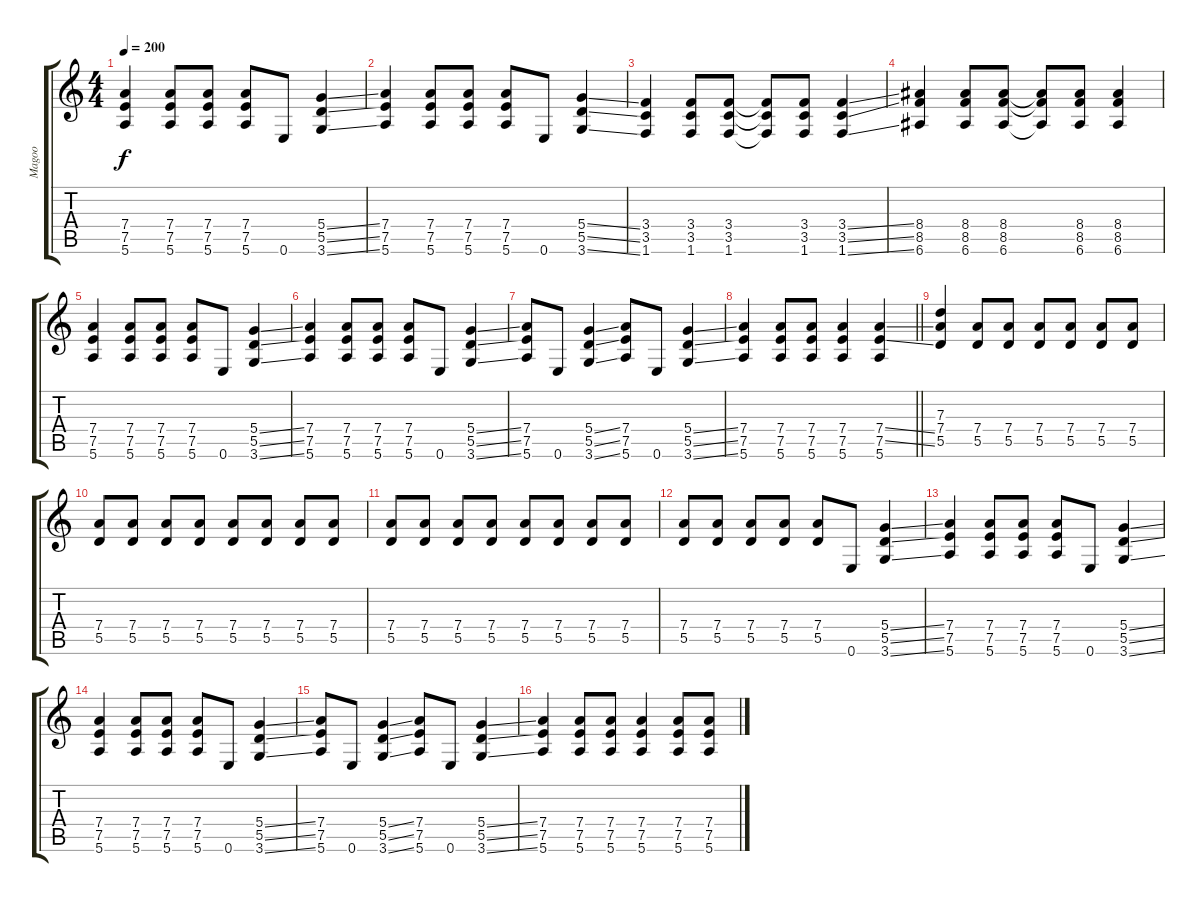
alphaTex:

\track ("Magoo " "Magoo ") {instrument distortionguitar}
\staff {score tabs}
\tuning (E4 B3 G3 D3 A2 E2) {hide}
\ts (4 4)
\tempo 200
\clef g2
\ks c
(7.4 7.5 5.6).4{dy f} (7.4 7.5 5.6).8 (7.4 7.5 5.6).8 (7.4 7.5 5.6).8 0.6.8 (5.4{ss} 5.5{ss} 3.6{ss}).4 |
(7.4 7.5 5.6).4 (7.4 7.5 5.6).8 (7.4 7.5 5.6).8 (7.4 7.5 5.6).8 0.6.8 (5.4{ss} 5.5{ss} 3.6{ss}).4 |
(3.4 3.5 1.6).4 (3.4 3.5 1.6).8 (3.4 3.5 1.6).8 (3.4{t} 3.5{t} 1.6{t}).8 (3.4 3.5 1.6).8 (3.4{ss} 3.5{ss} 1.6{ss}).4 |
(8.4 8.5 6.6).4 (8.4 8.5 6.6).8 (8.4 8.5 6.6).8 (8.4{t} 8.5{t} 6.6{t}).8 (8.4 8.5 6.6).8 (8.4 8.5 6.6).4 |
(7.4 7.5 5.6).4 (7.4 7.5 5.6).8 (7.4 7.5 5.6).8 (7.4 7.5 5.6).8 0.6.8 (5.4{ss} 5.5{ss} 3.6{ss}).4 |
(7.4 7.5 5.6).4 (7.4 7.5 5.6).8 (7.4 7.5 5.6).8 (7.4 7.5 5.6).8 0.6.8 (5.4{ss} 5.5{ss} 3.6{ss}).4 |
(7.4 7.5 5.6).8 0.6.8 (5.4{ss} 5.5{ss} 3.6{ss}).4 (7.4 7.5 5.6).8 0.6.8 (5.4{ss} 5.5{ss} 3.6{ss}).4 |
\barLineRight lightlight
(7.4 7.5 5.6).4 (7.4 7.5 5.6).8 (7.4 7.5 5.6).8 (7.4 7.5 5.6).4 (7.4{ss} 7.5{ss} 5.6).4 |
(7.3 7.4 5.5).4 (7.4 5.5).8 (7.4 5.5).8 (7.4 5.5).8 (7.4 5.5).8 (7.4 5.5).8 (7.4 5.5).8 |
(7.4 5.5).8 (7.4 5.5).8 (7.4 5.5).8 (7.4 5.5).8 (7.4 5.5).8 (7.4 5.5).8 (7.4 5.5).8 (7.4 5.5).8 |
(7.4 5.5).8 (7.4 5.5).8 (7.4 5.5).8 (7.4 5.5).8 (7.4 5.5).8 (7.4 5.5).8 (7.4 5.5).8 (7.4 5.5).8 |
(7.4 5.5).8 (7.4 5.5).8 (7.4 5.5).8 (7.4 5.5).8 (7.4 5.5).8 0.6.8 (5.4{ss} 5.5{ss} 3.6{ss}).4 |
(7.4 7.5 5.6).4 (7.4 7.5 5.6).8 (7.4 7.5 5.6).8 (7.4 7.5 5.6).8 0.6.8 (5.4{ss} 5.5{ss} 3.6{ss}).4 |
(7.4 7.5 5.6).4 (7.4 7.5 5.6).8 (7.4 7.5 5.6).8 (7.4 7.5 5.6).8 0.6.8 (5.4{ss} 5.5{ss} 3.6{ss}).4 |
(7.4 7.5 5.6).8 0.6.8 (5.4{ss} 5.5{ss} 3.6{ss}).4 (7.4 7.5 5.6).8 0.6.8 (5.4{ss} 5.5{ss} 3.6{ss}).4 |
(7.4 7.5 5.6).4 (7.4 7.5 5.6).8 (7.4 7.5 5.6).8 (7.4 7.5 5.6).4 (7.4 7.5 5.6).8 (7.4 7.5 5.6).8
